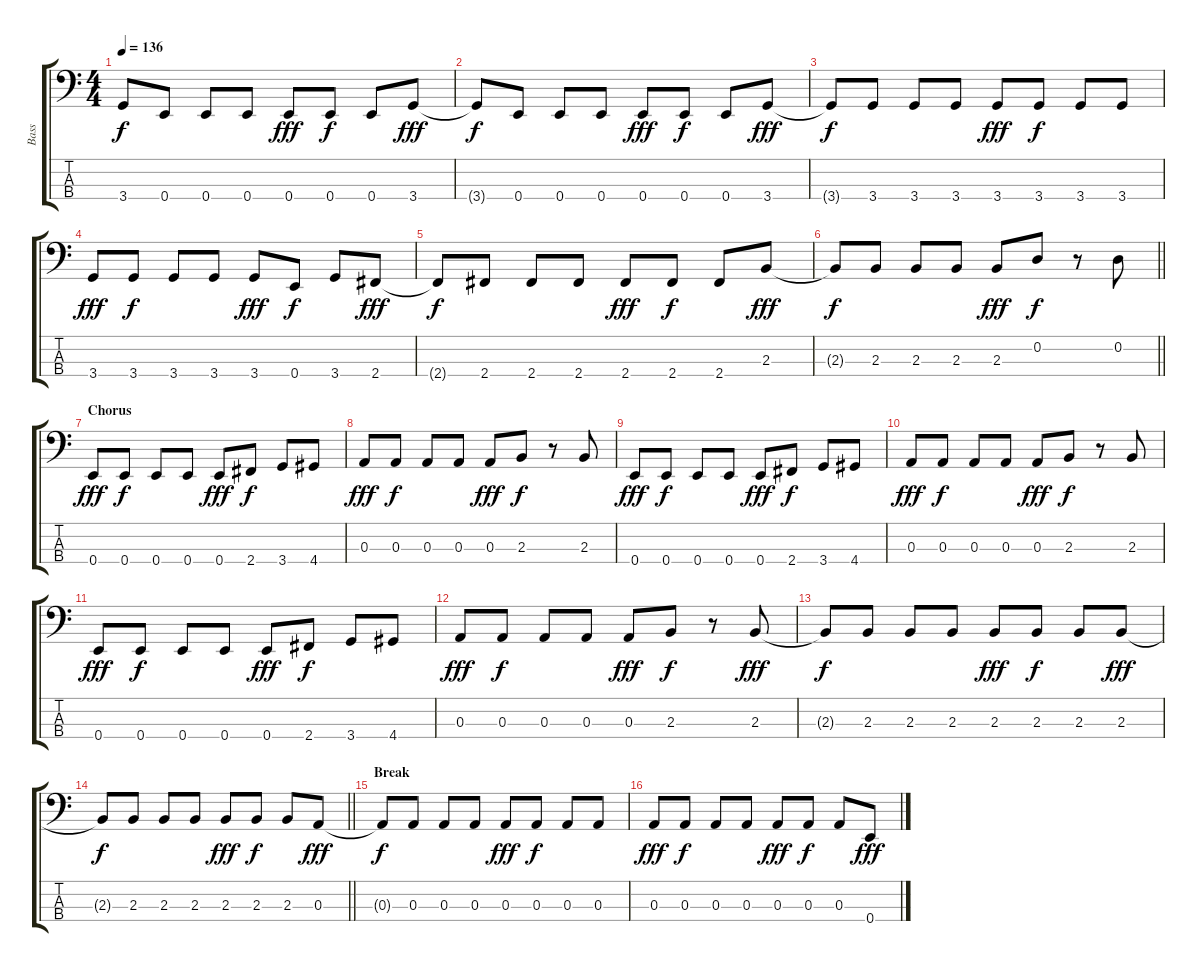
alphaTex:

\track ("Bass" "Bass") {instrument electricbasspick}
\staff {score tabs}
\tuning (G2 D2 A1 E1) {hide}
\ts (4 4)
\tempo 136
\clef f4
\ks c
3.4{t}.8{dy f} 0.4.8 0.4.8 0.4.8 0.4.8{dy fff} 0.4.8{dy f} 0.4.8 3.4.8{dy fff} |
3.4{t}.8{dy f} 0.4.8 0.4.8 0.4.8 0.4.8{dy fff} 0.4.8{dy f} 0.4.8 3.4.8{dy fff} |
3.4{t}.8{dy f} 3.4.8 3.4.8 3.4.8 3.4.8{dy fff} 3.4.8{dy f} 3.4.8 3.4.8 |
3.4.8{dy fff} 3.4.8{dy f} 3.4.8 3.4.8 3.4.8{dy fff} 0.4.8{dy f} 3.4.8 2.4.8{dy fff} |
2.4{t}.8{dy f} 2.4.8 2.4.8 2.4.8 2.4.8{dy fff} 2.4.8{dy f} 2.4.8 2.3.8{dy fff} |
\barLineRight lightlight
2.3{t}.8{dy f} 2.3.8 2.3.8 2.3.8 2.3.8{dy fff} 0.2.8{dy f} r.8 0.2.8 |
\section ("" "Chorus")
0.4.8{dy fff} 0.4.8{dy f} 0.4.8 0.4.8 0.4.8{dy fff} 2.4.8{dy f} 3.4.8 4.4.8 |
0.3.8{dy fff} 0.3.8{dy f} 0.3.8 0.3.8 0.3.8{dy fff} 2.3.8{dy f} r.8 2.3.8 |
0.4.8{dy fff} 0.4.8{dy f} 0.4.8 0.4.8 0.4.8{dy fff} 2.4.8{dy f} 3.4.8 4.4.8 |
0.3.8{dy fff} 0.3.8{dy f} 0.3.8 0.3.8 0.3.8{dy fff} 2.3.8{dy f} r.8 2.3.8 |
0.4.8{dy fff} 0.4.8{dy f} 0.4.8 0.4.8 0.4.8{dy fff} 2.4.8{dy f} 3.4.8 4.4.8 |
0.3.8{dy fff} 0.3.8{dy f} 0.3.8 0.3.8 0.3.8{dy fff} 2.3.8{dy f} r.8 2.3.8{dy fff} |
2.3{t}.8{dy f} 2.3.8 2.3.8 2.3.8 2.3.8{dy fff} 2.3.8{dy f} 2.3.8 2.3.8{dy fff} |
\barLineRight lightlight
2.3{t}.8{dy f} 2.3.8 2.3.8 2.3.8 2.3.8{dy fff} 2.3.8{dy f} 2.3.8 0.3.8{dy fff} |
\section ("" "Break")
0.3{t}.8{dy f} 0.3.8 0.3.8 0.3.8 0.3.8{dy fff} 0.3.8{dy f} 0.3.8 0.3.8 |
0.3.8{dy fff} 0.3.8{dy f} 0.3.8 0.3.8 0.3.8{dy fff} 0.3.8{dy f} 0.3.8 0.4.8{dy fff}
